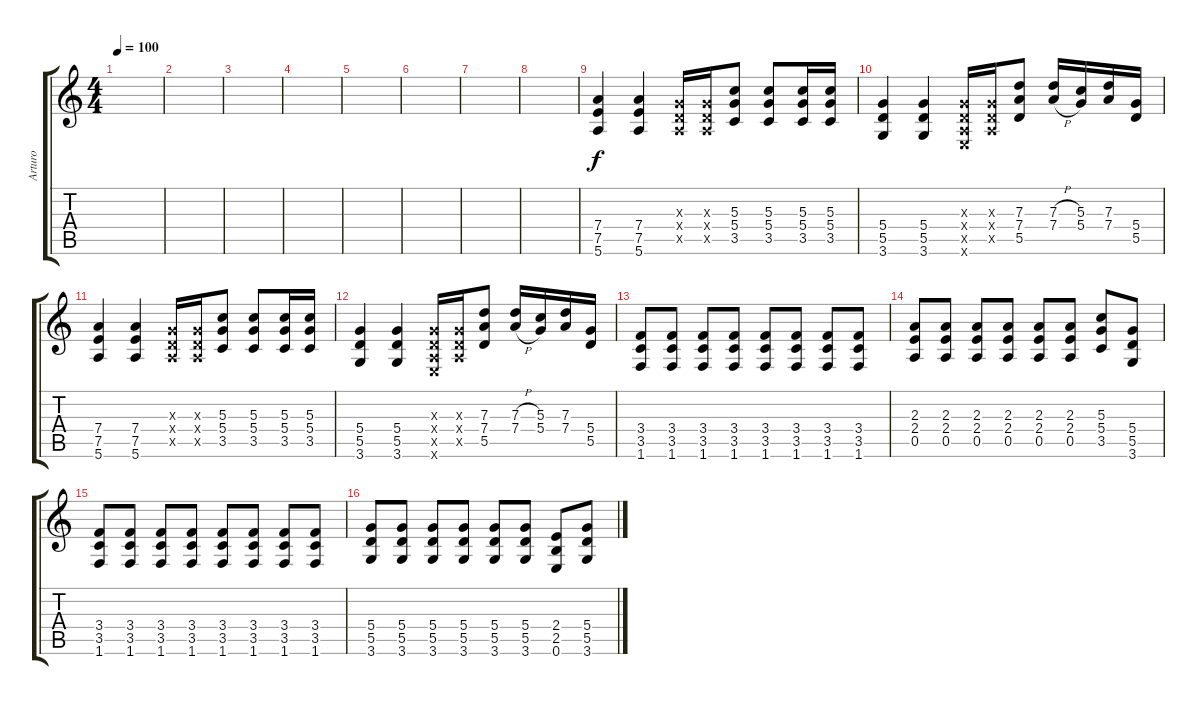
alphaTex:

\track ("Arturo" "Arturo") {instrument acousticguitarnylon}
\staff {score tabs}
\tuning (E4 B3 G3 D3 A2 E2) {hide}
\ts (4 4)
\tempo 100
\clef g2
\ks c
|
|
|
|
|
|
|
|
(7.4 7.5 5.6).4 (7.4 7.5 5.6).4 (0.3{x} 0.4{x} 0.5{x}).16 (0.3{x} 0.4{x} 0.5{x}).16 (5.3 5.4 3.5).8 (5.3 5.4 3.5).8 (5.3 5.4 3.5).16 (5.3 5.4 3.5).16 |
(5.4 5.5 3.6).4 (5.4 5.5 3.6).4 (0.3{x} 0.4{x} 0.5{x} 0.6{x}).16 (0.3{x} 0.4{x} 0.5{x}).16 (7.3 7.4 5.5).8 (7.3{h} 7.4{h}).16 (5.3 5.4).16 (7.3 7.4).16 (5.4 5.5).16 |
(7.4 7.5 5.6).4 (7.4 7.5 5.6).4 (0.3{x} 0.4{x} 0.5{x}).16 (0.3{x} 0.4{x} 0.5{x}).16 (5.3 5.4 3.5).8 (5.3 5.4 3.5).8 (5.3 5.4 3.5).16 (5.3 5.4 3.5).16 |
(5.4 5.5 3.6).4 (5.4 5.5 3.6).4 (0.3{x} 0.4{x} 0.5{x} 0.6{x}).16 (0.3{x} 0.4{x} 0.5{x}).16 (7.3 7.4 5.5).8 (7.3{h} 7.4{h}).16 (5.3 5.4).16 (7.3 7.4).16 (5.4 5.5).16 |
(3.4 3.5 1.6).8 (3.4 3.5 1.6).8 (3.4 3.5 1.6).8 (3.4 3.5 1.6).8 (3.4 3.5 1.6).8 (3.4 3.5 1.6).8 (3.4 3.5 1.6).8 (3.4 3.5 1.6).8 |
(2.3 2.4 0.5).8 (2.3 2.4 0.5).8 (2.3 2.4 0.5).8 (2.3 2.4 0.5).8 (2.3 2.4 0.5).8 (2.3 2.4 0.5).8 (5.3 5.4 3.5).8 (5.4 5.5 3.6).8 |
(3.4 3.5 1.6).8 (3.4 3.5 1.6).8 (3.4 3.5 1.6).8 (3.4 3.5 1.6).8 (3.4 3.5 1.6).8 (3.4 3.5 1.6).8 (3.4 3.5 1.6).8 (3.4 3.5 1.6).8 |
(5.4 5.5 3.6).8 (5.4 5.5 3.6).8 (5.4 5.5 3.6).8 (5.4 5.5 3.6).8 (5.4 5.5 3.6).8 (5.4 5.5 3.6).8 (2.4 2.5 0.6).8 (5.4 5.5 3.6).8
